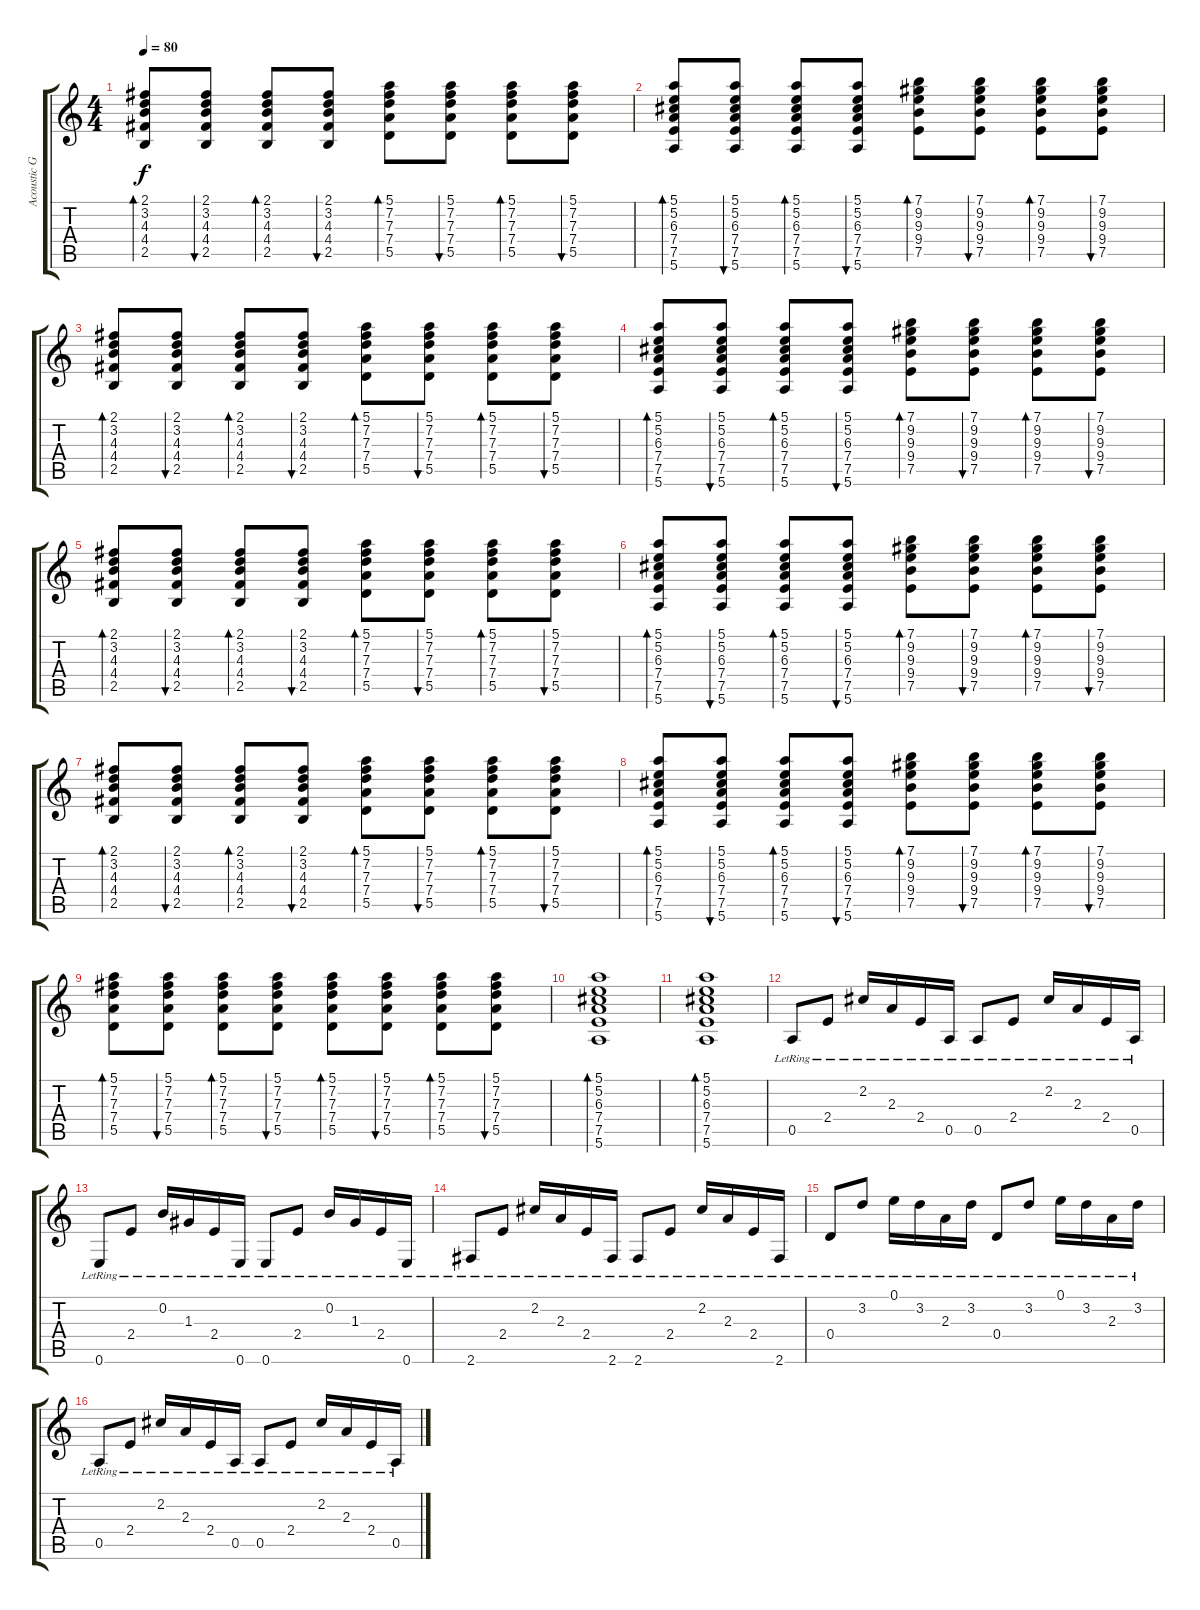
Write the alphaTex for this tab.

\track ("Acoustic Guitar (steel)" "Acoustic G") {instrument acousticguitarsteel}
\staff {score tabs}
\tuning (E4 B3 G3 D3 A2 E2) {hide}
\ts (4 4)
\tempo 80
\clef g2
\ks c
(2.1 3.2 4.3 4.4 2.5).8{bd 60 dy f} (2.1 3.2 4.3 4.4 2.5).8{bu 60} (2.1 3.2 4.3 4.4 2.5).8{bd 60} (2.1 3.2 4.3 4.4 2.5).8{bu 60} (5.1 7.2 7.3 7.4 5.5).8{bd 60} (5.1 7.2 7.3 7.4 5.5).8{bu 60} (5.1 7.2 7.3 7.4 5.5).8{bd 60} (5.1 7.2 7.3 7.4 5.5).8{bu 60} |
(5.1 5.2 6.3 7.4 7.5 5.6).8{bd 60} (5.1 5.2 6.3 7.4 7.5 5.6).8{bu 60} (5.1 5.2 6.3 7.4 7.5 5.6).8{bd 60} (5.1 5.2 6.3 7.4 7.5 5.6).8{bu 60} (7.1 9.2 9.3 9.4 7.5).8{bd 60} (7.1 9.2 9.3 9.4 7.5).8{bu 60} (7.1 9.2 9.3 9.4 7.5).8{bd 60} (7.1 9.2 9.3 9.4 7.5).8{bu 60} |
(2.1 3.2 4.3 4.4 2.5).8{bd 60} (2.1 3.2 4.3 4.4 2.5).8{bu 60} (2.1 3.2 4.3 4.4 2.5).8{bd 60} (2.1 3.2 4.3 4.4 2.5).8{bu 60} (5.1 7.2 7.3 7.4 5.5).8{bd 60} (5.1 7.2 7.3 7.4 5.5).8{bu 60} (5.1 7.2 7.3 7.4 5.5).8{bd 60} (5.1 7.2 7.3 7.4 5.5).8{bu 60} |
(5.1 5.2 6.3 7.4 7.5 5.6).8{bd 60} (5.1 5.2 6.3 7.4 7.5 5.6).8{bu 60} (5.1 5.2 6.3 7.4 7.5 5.6).8{bd 60} (5.1 5.2 6.3 7.4 7.5 5.6).8{bu 60} (7.1 9.2 9.3 9.4 7.5).8{bd 60} (7.1 9.2 9.3 9.4 7.5).8{bu 60} (7.1 9.2 9.3 9.4 7.5).8{bd 60} (7.1 9.2 9.3 9.4 7.5).8{bu 60} |
(2.1 3.2 4.3 4.4 2.5).8{bd 60} (2.1 3.2 4.3 4.4 2.5).8{bu 60} (2.1 3.2 4.3 4.4 2.5).8{bd 60} (2.1 3.2 4.3 4.4 2.5).8{bu 60} (5.1 7.2 7.3 7.4 5.5).8{bd 60} (5.1 7.2 7.3 7.4 5.5).8{bu 60} (5.1 7.2 7.3 7.4 5.5).8{bd 60} (5.1 7.2 7.3 7.4 5.5).8{bu 60} |
(5.1 5.2 6.3 7.4 7.5 5.6).8{bd 60} (5.1 5.2 6.3 7.4 7.5 5.6).8{bu 60} (5.1 5.2 6.3 7.4 7.5 5.6).8{bd 60} (5.1 5.2 6.3 7.4 7.5 5.6).8{bu 60} (7.1 9.2 9.3 9.4 7.5).8{bd 60} (7.1 9.2 9.3 9.4 7.5).8{bu 60} (7.1 9.2 9.3 9.4 7.5).8{bd 60} (7.1 9.2 9.3 9.4 7.5).8{bu 60} |
(2.1 3.2 4.3 4.4 2.5).8{bd 60} (2.1 3.2 4.3 4.4 2.5).8{bu 60} (2.1 3.2 4.3 4.4 2.5).8{bd 60} (2.1 3.2 4.3 4.4 2.5).8{bu 60} (5.1 7.2 7.3 7.4 5.5).8{bd 60} (5.1 7.2 7.3 7.4 5.5).8{bu 60} (5.1 7.2 7.3 7.4 5.5).8{bd 60} (5.1 7.2 7.3 7.4 5.5).8{bu 60} |
(5.1 5.2 6.3 7.4 7.5 5.6).8{bd 60} (5.1 5.2 6.3 7.4 7.5 5.6).8{bu 60} (5.1 5.2 6.3 7.4 7.5 5.6).8{bd 60} (5.1 5.2 6.3 7.4 7.5 5.6).8{bu 60} (7.1 9.2 9.3 9.4 7.5).8{bd 60} (7.1 9.2 9.3 9.4 7.5).8{bu 60} (7.1 9.2 9.3 9.4 7.5).8{bd 60} (7.1 9.2 9.3 9.4 7.5).8{bu 60} |
(5.1 7.2 7.3 7.4 5.5).8{bd 60} (5.1 7.2 7.3 7.4 5.5).8{bu 60} (5.1 7.2 7.3 7.4 5.5).8{bd 60} (5.1 7.2 7.3 7.4 5.5).8{bu 60} (5.1 7.2 7.3 7.4 5.5).8{bd 60} (5.1 7.2 7.3 7.4 5.5).8{bu 60} (5.1 7.2 7.3 7.4 5.5).8{bd 60} (5.1 7.2 7.3 7.4 5.5).8{bu 60} |
(5.1 5.2 6.3 7.4 7.5 5.6).1{bd 60} |
(5.1 5.2 6.3 7.4 7.5 5.6).1{bd 60} |
0.5{lr}.8 2.4{lr}.8 2.2{lr}.16 2.3{lr}.16 2.4{lr}.16 0.5{lr}.16 0.5{lr}.8 2.4{lr}.8 2.2{lr}.16 2.3{lr}.16 2.4{lr}.16 0.5{lr}.16 |
0.6{lr}.8 2.4{lr}.8 0.2{lr}.16 1.3{lr}.16 2.4{lr}.16 0.6{lr}.16 0.6{lr}.8 2.4{lr}.8 0.2{lr}.16 1.3{lr}.16 2.4{lr}.16 0.6{lr}.16 |
2.6{lr}.8 2.4{lr}.8 2.2{lr}.16 2.3{lr}.16 2.4{lr}.16 2.6{lr}.16 2.6{lr}.8 2.4{lr}.8 2.2{lr}.16 2.3{lr}.16 2.4{lr}.16 2.6{lr}.16 |
0.4{lr}.8 3.2{lr}.8 0.1{lr}.16 3.2{lr}.16 2.3{lr}.16 3.2{lr}.16 0.4{lr}.8 3.2{lr}.8 0.1{lr}.16 3.2{lr}.16 2.3{lr}.16 3.2{lr}.16 |
0.5{lr}.8 2.4{lr}.8 2.2{lr}.16 2.3{lr}.16 2.4{lr}.16 0.5{lr}.16 0.5{lr}.8 2.4{lr}.8 2.2{lr}.16 2.3{lr}.16 2.4{lr}.16 0.5{lr}.16
